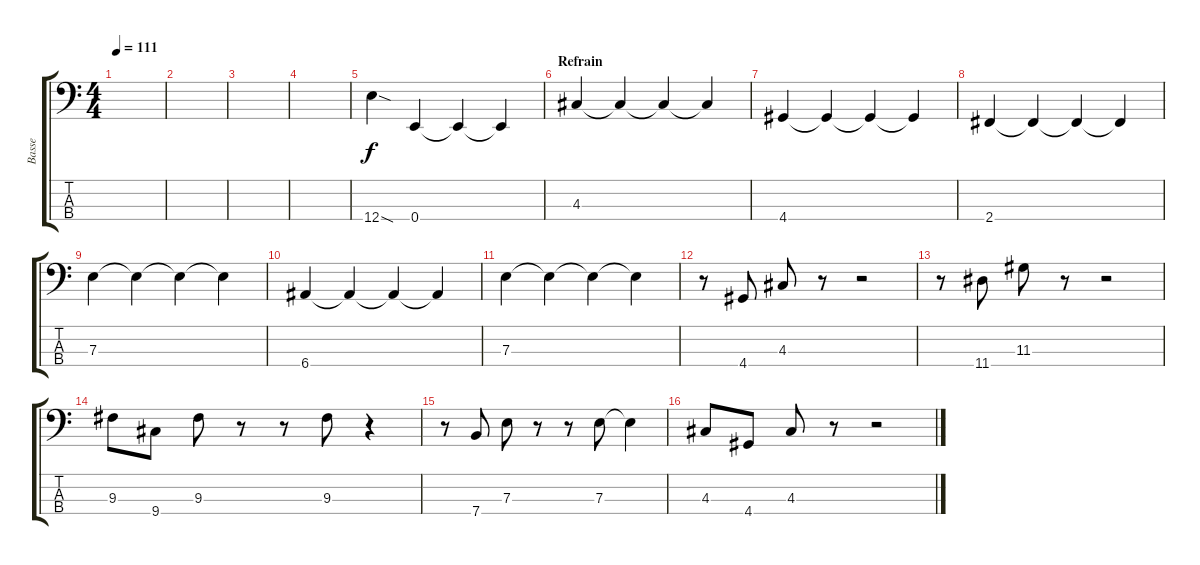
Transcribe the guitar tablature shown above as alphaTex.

\track ("Basse" "Basse") {instrument electricbassfinger}
\staff {score tabs}
\tuning (G2 D2 A1 E1) {hide}
\ts (4 4)
\tempo 111
\clef f4
\ks c
|
|
|
|
12.4{sod}.4 0.4.4 0.4{t}.4 0.4{t}.4 |
\section ("" "Refrain")
4.3.4 4.3{t}.4 4.3{t}.4 4.3{t}.4 |
4.4.4 4.4{t}.4 4.4{t}.4 4.4{t}.4 |
2.4.4 2.4{t}.4 2.4{t}.4 2.4{t}.4 |
7.3.4 7.3{t}.4 7.3{t}.4 7.3{t}.4 |
6.4.4 6.4{t}.4 6.4{t}.4 6.4{t}.4 |
7.3.4 7.3{t}.4 7.3{t}.4 7.3{t}.4 |
r.8 4.4.8 4.3.8 r.8 r.2 |
r.8 11.4.8 11.3.8 r.8 r.2 |
9.3.8 9.4.8 9.3.8 r.8 r.8 9.3.8 r.4 |
r.8 7.4.8 7.3.8 r.8 r.8 7.3.8 7.3{t}.4 |
4.3.8 4.4.8 4.3.8 r.8 r.2
